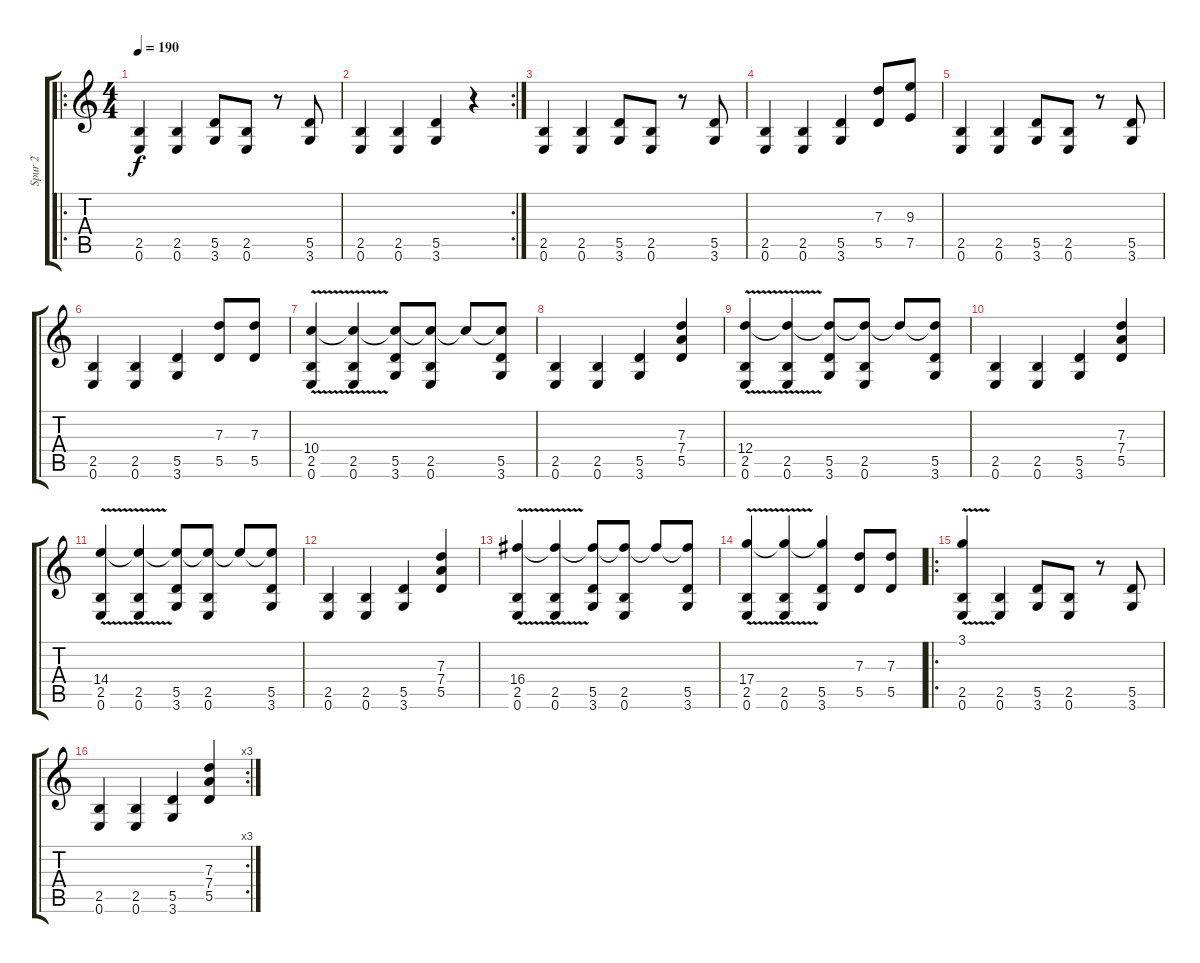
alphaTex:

\track ("Spur 2" "Spur 2") {instrument distortionguitar}
\staff {score tabs}
\tuning (E4 B3 G3 D3 A2 E2) {hide}
\ro
\ts (4 4)
\tempo 190
\clef g2
\ks c
(2.5 0.6).4{dy f} (2.5 0.6).4 (5.5 3.6).8 (2.5 0.6).8 r.8 (5.5 3.6).8 |
\rc 2
(2.5 0.6).4 (2.5 0.6).4 (5.5 3.6).4 r.4 |
(2.5 0.6).4 (2.5 0.6).4 (5.5 3.6).8 (2.5 0.6).8 r.8 (5.5 3.6).8 |
(2.5 0.6).4 (2.5 0.6).4 (5.5 3.6).4 (7.3 5.5).8 (9.3 7.5).8 |
(2.5 0.6).4 (2.5 0.6).4 (5.5 3.6).8 (2.5 0.6).8 r.8 (5.5 3.6).8 |
(2.5 0.6).4 (2.5 0.6).4 (5.5 3.6).4 (7.3 5.5).8 (7.3 5.5).8 |
(10.4{v} 2.5 0.6).4 (10.4{t} 2.5 0.6).4 (10.4{t} 5.5 3.6).8 (10.4{t} 2.5 0.6).8 10.4{t}.8 (10.4{t} 5.5 3.6).8 |
(2.5 0.6).4 (2.5 0.6).4 (5.5 3.6).4 (7.3 7.4 5.5).4 |
(12.4{v} 2.5 0.6).4 (12.4{t} 2.5 0.6).4 (12.4{t} 5.5 3.6).8 (12.4{t} 2.5 0.6).8 12.4{t}.8 (12.4{t} 5.5 3.6).8 |
(2.5 0.6).4 (2.5 0.6).4 (5.5 3.6).4 (7.3 7.4 5.5).4 |
(14.4{v} 2.5 0.6).4 (14.4{t} 2.5 0.6).4 (14.4{t} 5.5 3.6).8 (14.4{t} 2.5 0.6).8 14.4{t}.8 (14.4{t} 5.5 3.6).8 |
(2.5 0.6).4 (2.5 0.6).4 (5.5 3.6).4 (7.3 7.4 5.5).4 |
(16.4{v} 2.5 0.6).4 (16.4{t} 2.5 0.6).4 (16.4{t} 5.5 3.6).8 (16.4{t} 2.5 0.6).8 16.4{t}.8 (16.4{t} 5.5 3.6).8 |
(17.4{v} 2.5 0.6).4 (17.4{t} 2.5 0.6).4 (17.4{t} 5.5 3.6).4 (7.3 5.5).8 (7.3 5.5).8 |
\ro
(3.1{v} 2.5 0.6).4 (2.5 0.6).4 (5.5 3.6).8 (2.5 0.6).8 r.8 (5.5 3.6).8 |
\rc 3
(2.5 0.6).4 (2.5 0.6).4 (5.5 3.6).4 (7.3 7.4 5.5).4
